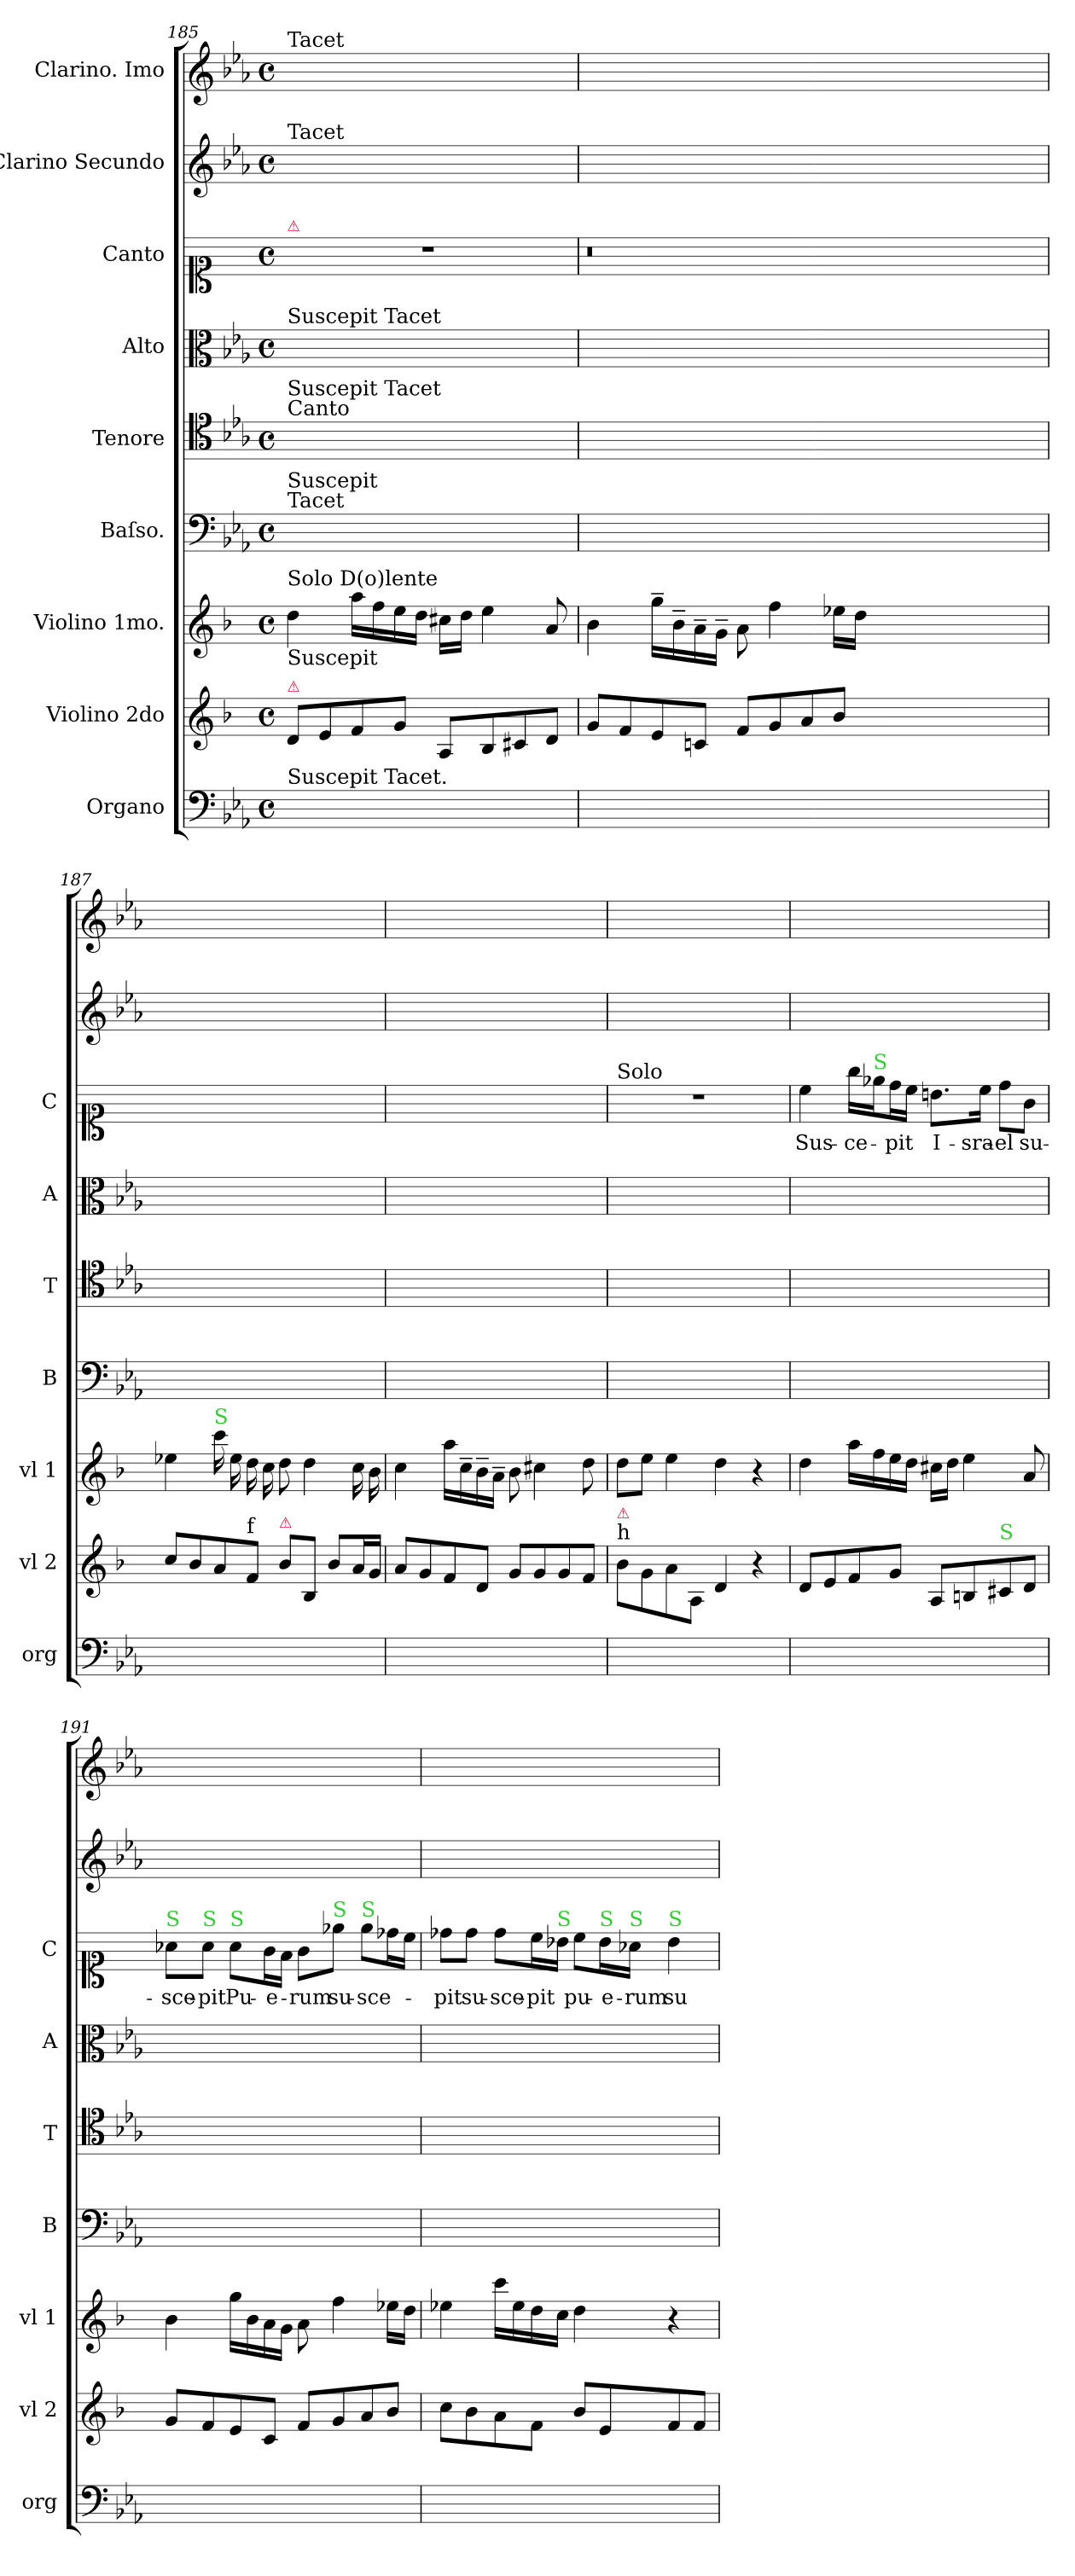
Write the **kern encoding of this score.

**kern	**kern	**kern	**dynam	**kern	**kern	**kern	**kern	**text	**kern	**kern
*part9	*part8	*part7	*part7	*part6	*part5	*part4	*part3	*part3	*part2	*part1
*staff9	*staff8	*staff7	*staff7	*staff6	*staff5	*staff4	*staff3	*staff3	*staff2	*staff1
*I"Organo	*I"Violino 2do	*I"Violino 1mo.	*	*I"Baſso.	*I"Tenore	*I"Alto	*I"Canto	*	*I"Clarino Secundo	*I"Clarino. Imo
*I'org	*I'vl 2	*I'vl 1	*	*I'B	*I'T	*I'A	*I'C	*	*	*
*clefF4	*clefG2	*clefG2	*	*clefF4	*clefC4	*clefC3	*clefC1	*	*clefG2	*clefG2
*	*ITrd1c2	*ITrd1c2	*	*	*	*	*	*	*	*
*k[b-e-a-]	*k[b-e-a-]	*k[b-e-a-]	*	*k[b-e-a-]	*k[b-e-a-]	*k[b-e-a-]	*k[]	*	*k[b-e-a-]	*k[b-e-a-]
*E-:	*E-:	*E-:	*	*E-:	*E-:	*E-:	*	*	*E-:	*E-:
*M4/4	*M4/4	*M4/4	*	*M4/4	*M4/4	*M4/4	*M4/4	*	*M4/4	*M4/4
*met(c)	*met(c)	*met(c)	*	*met(c)	*met(c)	*met(c)	*met(c)	*	*met(c)	*met(c)
=185	=185	=185	=185	=185	=185	=185	=185	=185	=185	=185
!	!	!	!	!	!	!	!	!	!	!LO:TX:a:t=Tacet
!	!	!	!	!	!	!	!	!	!LO:TX:a:t=Tacet	!
!	!	!	!	!	!	!	!LO:TX:a:color=crimson:t=⚠	!	!	!
!	!	!	!	!	!	!LO:TX:a:t=Suscepit Tacet	!	!	!	!
!	!	!	!	!	!LO:TX:a:t=Suscepit Tacet\nCanto	!	!	!	!	!
!	!	!	!	!LO:TX:a:t=Suscepit\nTacet	!	!	!	!	!	!
!	!	!LO:TX:b:t=Suscepit	!	!	!	!	!	!	!	!
!	!	!LO:TX:a:t=Solo D(o)lente	!	!	!	!	!	!	!	!
!	!LO:TX:a:color=crimson:t=⚠	!	!	!	!	!	!	!	!	!
!LO:TX:a:t=Suscepit Tacet.	!	!	!	!	!	!	!	!	!	!
1ryy	8c/L	4cc\	.	1ryy	1ryy	1ryy	1r	.	1ryy	1ryy
.	8d/	.	.	.	.	.	.	.	.	.
.	8e-/	16gg\LL	.	.	.	.	.	.	.	.
.	.	16ee-\	.	.	.	.	.	.	.	.
.	8f/J	16dd\	.	.	.	.	.	.	.	.
.	.	16cc\JJ	.	.	.	.	.	.	.	.
.	8G/L	16bn\LL	.	.	.	.	.	.	.	.
.	.	16cc\JJ	.	.	.	.	.	.	.	.
.	8A-/	4dd\	.	.	.	.	.	.	.	.
.	8Bn/	.	.	.	.	.	.	.	.	.
.	8c/J	8g/	.	.	.	.	.	.	.	.
=186	=186	=186	=186	=186	=186	=186	=186	=186	=186	=186
1ryy	8f/L	4a-\	.	1ryy	1ryy	1ryy	0.r	.	1ryy	1ryy
.	8e-/	.	.	.	.	.	.	.	.	.
.	8d/	16ff~\LL	.	.	.	.	.	.	.	.
.	.	16a-~\	.	.	.	.	.	.	.	.
.	8B-X/J	16g~\	.	.	.	.	.	.	.	.
.	.	16f~\JJ	.	.	.	.	.	.	.	.
.	8e-/L	8g\	.	.	.	.	.	.	.	.
.	8f/	4ee-\	.	.	.	.	.	.	.	.
.	8g/	.	.	.	.	.	.	.	.	.
.	8a-/J	16dd-X\LL	.	.	.	.	.	.	.	.
.	.	16cc\JJ	.	.	.	.	.	.	.	.
0ryy	0ryy	0ryy	.	0ryy	0ryy	0ryy	.	.	0ryy	0ryy
=187	=187	=187	=187	=187	=187	=187	=187	=187	=187	=187
1ryy	8b-/L	4dd-X\	.	1ryy	1ryy	1ryy	1ryy	.	1ryy	1ryy
.	8a-/	.	.	.	.	.	.	.	.	.
!	!	!LO:TX:a:color=limegreen:t=S	!	!	!	!	!	!	!	!
.	8g/	16bb-	.	.	.	.	.	.	.	.
.	.	16dd-\	.	.	.	.	.	.	.	.
!	!LO:TX:a:t=f	!	!	!	!	!	!	!	!	!
.	8e-/J	16cc\	.	.	.	.	.	.	.	.
.	.	16b-\	.	.	.	.	.	.	.	.
!	!LO:TX:a:color=crimson:t=⚠	!	!	!	!	!	!	!	!	!
!	!	!	!LO:DY:b	!	!	!	!	!	!	!
.	8a-\L	8cc\	Pia	.	.	.	.	.	.	.
.	8A-/J	4cc\	.	.	.	.	.	.	.	.
.	8a-/L	.	.	.	.	.	.	.	.	.
.	16g/L	16b-\	.	.	.	.	.	.	.	.
.	16f/JJ	16a-\	.	.	.	.	.	.	.	.
=188	=188	=188	=188	=188	=188	=188	=188	=188	=188	=188
1ryy	8g/L	4b-\	.	1ryy	1ryy	1ryy	1ryy	.	1ryy	1ryy
.	8f/	.	.	.	.	.	.	.	.	.
.	8e-/	16gg\LL	.	.	.	.	.	.	.	.
.	.	16b-~\	.	.	.	.	.	.	.	.
.	8c/J	16a-~\	.	.	.	.	.	.	.	.
.	.	16g~\JJ	.	.	.	.	.	.	.	.
.	8f/L	8a-\	.	.	.	.	.	.	.	.
.	8f/	4bn\	.	.	.	.	.	.	.	.
.	8f/	.	.	.	.	.	.	.	.	.
.	8e-/J	8cc\	.	.	.	.	.	.	.	.
=189	=189	=189	=189	=189	=189	=189	=189	=189	=189	=189
!	!	!	!	!	!	!	!LO:TX:a:t=Solo	!	!	!
!	!LO:TX:a:t=h	!	!	!	!	!	!	!	!	!
!	!LO:TX:a:color=crimson:t=⚠	!	!	!	!	!	!	!	!	!
1ryy	8a-\L	8cc\L	.	1ryy	1ryy	1ryy	1r	.	1ryy	1ryy
.	8f\	8dd\J	.	.	.	.	.	.	.	.
.	8g\	4dd\	.	.	.	.	.	.	.	.
.	8G/J	.	.	.	.	.	.	.	.	.
.	4c/	4cc\	.	.	.	.	.	.	.	.
.	4r	4r	.	.	.	.	.	.	.	.
=190	=190	=190	=190	=190	=190	=190	=190	=190	=190	=190
1ryy	8c/L	4cc\	.	1ryy	1ryy	1ryy	4cc\	Sus-	1ryy	1ryy
.	8d/	.	.	.	.	.	.	.	.	.
.	8e-/	16gg\LL	.	.	.	.	16gg\LL	-ce-	.	.
!	!	!	!	!	!	!	!LO:TX:a:color=limegreen:t=S	!	!	!
.	.	16ee-\	.	.	.	.	16ee-X\J	.	.	.
.	8f/J	16dd\	.	.	.	.	16dd\L	-pit	.	.
.	.	16cc\JJ	.	.	.	.	16cc\JJ	.	.	.
.	8G/L	16bn\LL	.	.	.	.	8.bn\L	I-	.	.
.	.	16cc\JJ	.	.	.	.	.	.	.	.
.	8An/	4dd\	.	.	.	.	.	.	.	.
.	.	.	.	.	.	.	16cc\Jk	-sra-	.	.
!	!LO:TX:a:color=limegreen:t=S	!	!	!	!	!	!	!	!	!
.	8Bn	.	.	.	.	.	8dd\L	-el	.	.
.	8c/J	8g/	.	.	.	.	8g\J	su-	.	.
=191	=191	=191	=191	=191	=191	=191	=191	=191	=191	=191
!	!	!	!	!	!	!	!LO:TX:a:color=limegreen:t=S	!	!	!
1ryy	8f/L	4a-\	.	1ryy	1ryy	1ryy	8a-X\L	-sce-	1ryy	1ryy
!	!	!	!	!	!	!	!LO:TX:a:color=limegreen:t=S	!	!	!
.	8e-/	.	.	.	.	.	8a-\J	-pit	.	.
!	!	!	!	!	!	!	!LO:TX:a:color=limegreen:t=S	!	!	!
.	8d/	16ff\LL	.	.	.	.	8a-\L	Pu-	.	.
.	.	16a-\	.	.	.	.	.	.	.	.
.	8B-/J	16g\	.	.	.	.	16g\L	-e-	.	.
.	.	16f\JJ	.	.	.	.	16f\JJ	.	.	.
.	8e-/L	8g\	.	.	.	.	8g\L	-rum	.	.
!	!	!	!	!	!	!	!LO:TX:a:color=limegreen:t=S	!	!	!
.	8f/	4ee-\	.	.	.	.	8ee-X\J	su-	.	.
!	!	!	!	!	!	!	!LO:TX:a:color=limegreen:t=S	!	!	!
.	8g/	.	.	.	.	.	8ee-\L	-sce-	.	.
.	8a-/J	16dd-X\LL	.	.	.	.	16dd-X\L	.	.	.
.	.	16cc\JJ	.	.	.	.	16cc\JJ	.	.	.
=192	=192	=192	=192	=192	=192	=192	=192	=192	=192	=192
1ryy	8b-\L	4dd-X\	.	1ryy	1ryy	1ryy	8dd-X\L	-pit	1ryy	1ryy
!	!	!	!	!	!	!	!	!LO:LY:i	!	!
.	8a-\	.	.	.	.	.	8dd-\J	su-	.	.
!	!	!	!	!	!	!	!	!LO:LY:i	!	!
.	8g\	16bb-\LL	.	.	.	.	8dd-\L	-sce-	.	.
.	.	16dd-\	.	.	.	.	.	.	.	.
!	!	!	!	!	!	!	!	!LO:LY:i	!	!
.	8e-\J	16cc\	.	.	.	.	16cc\L	-pit	.	.
!	!	!	!	!	!	!	!LO:TX:a:color=limegreen:t=S	!	!	!
.	.	16b-\JJ	.	.	.	.	16b-X\JJ	.	.	.
.	8a-/L	4cc\	.	.	.	.	8cc\L	pu-	.	.
!	!	!	!	!	!	!	!LO:TX:a:color=limegreen:t=S	!	!	!
.	8d/	.	.	.	.	.	16b-\L	-e-	.	.
!	!	!	!	!	!	!	!LO:TX:a:color=limegreen:t=S	!	!	!
.	.	.	.	.	.	.	16a-X\JJ	-rum	.	.
!	!	!	!	!	!	!	!LO:TX:a:color=limegreen:t=S	!	!	!
.	8e-/	4r	.	.	.	.	4b-	su-	.	.
.	8e-/J	.	.	.	.	.	.	.	.	.
=	=	=	=	=	=	=	=	=	=	=
*-	*-	*-	*-	*-	*-	*-	*-	*-	*-	*-
